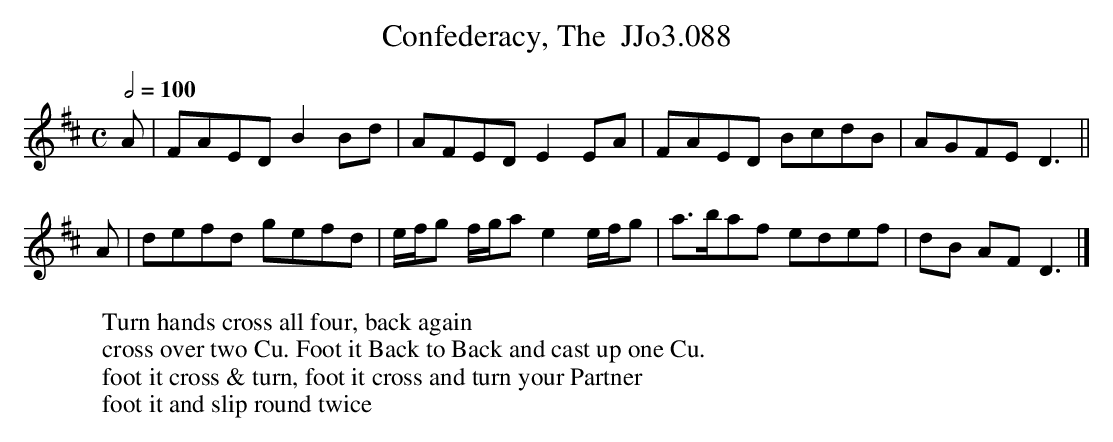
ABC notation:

X:1
T:Confederacy, The  JJo3.088
M:C
L:1/8
Q:1/2=100
K:D
A | FAED B2 Bd | AFED E2 EA | FAED BcdB | AGFE D3 ||
A | defd gefd | e/f/g f/g/a e2 e/f/g | a>baf edef | dB AF D3 |]
W:Turn hands cross all four, back again
W:cross over two Cu. Foot it Back to Back and cast up one Cu.
W:foot it cross & turn, foot it cross and turn your Partner
W:foot it and slip round twice
